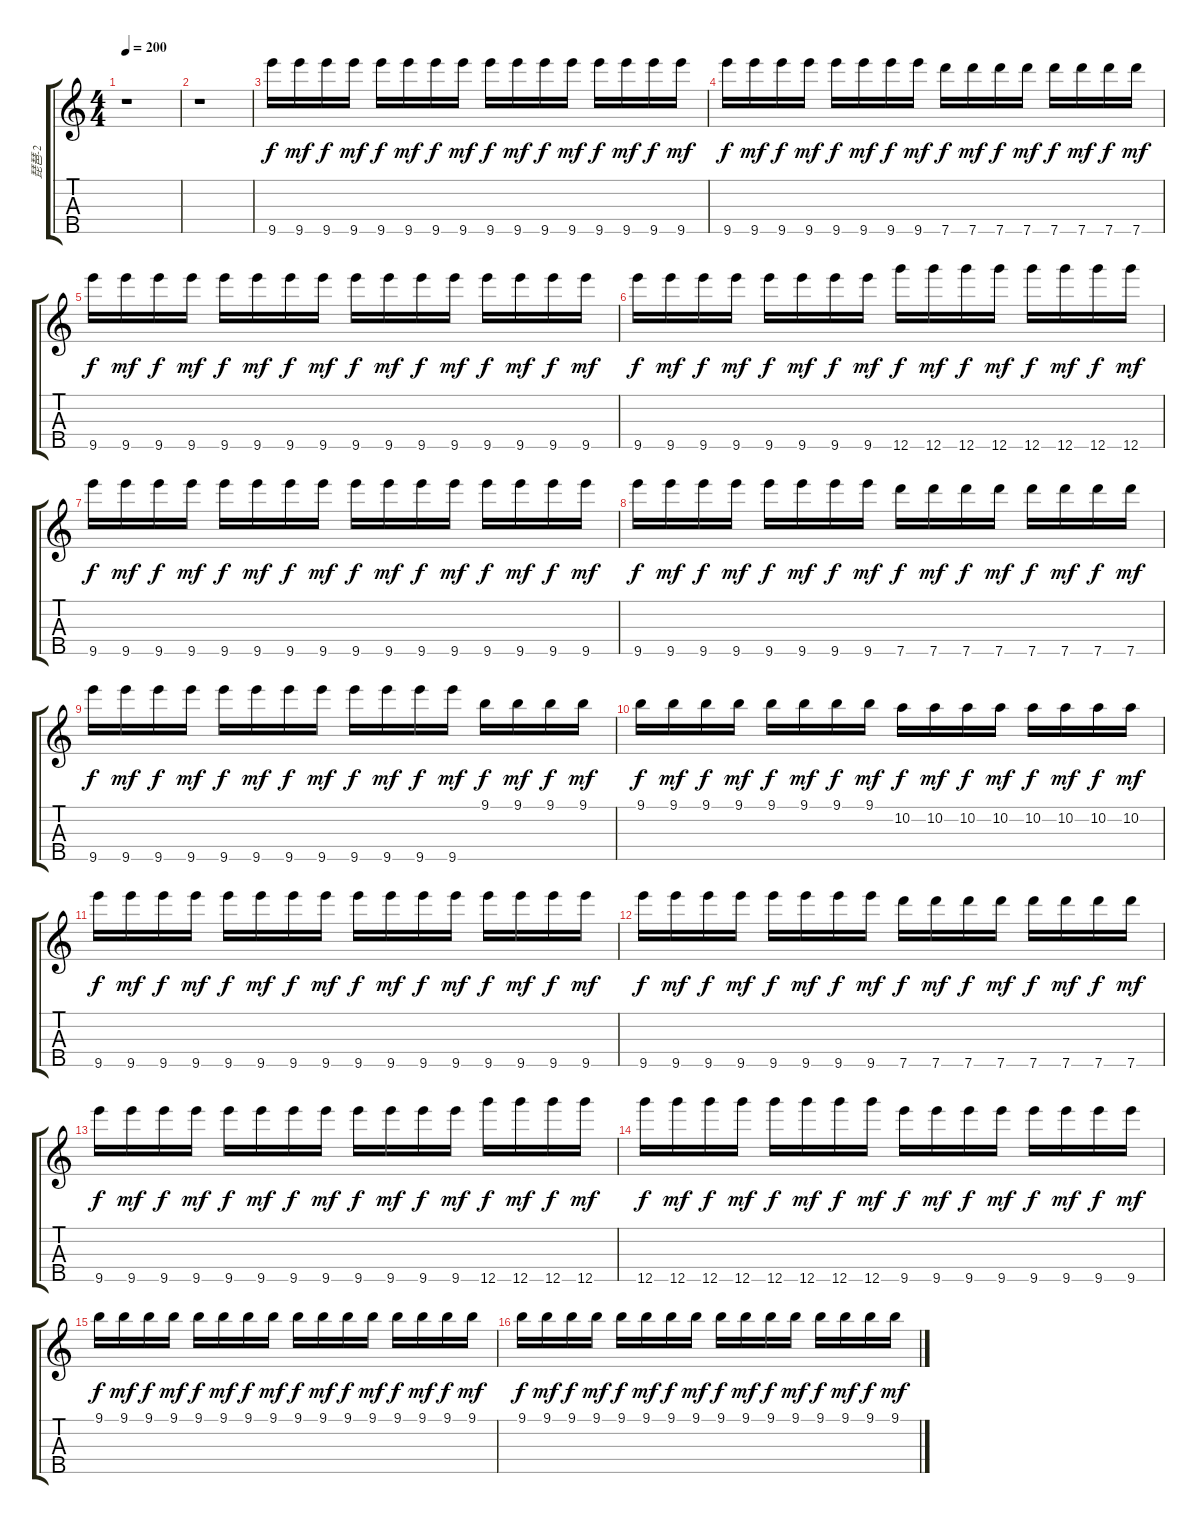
\track ("琵琶-2" "琵琶-2") {instrument electricguitarclean}
\staff {score tabs}
\tuning (D4 B3 G3 D3 G4) {hide}
\ts (4 4)
\tempo 200
\clef g2
\ks c
r.1{dy mf} |
r.1 |
9.5.16{dy f volume 12} 9.5.16{dy mf} 9.5.16{dy f} 9.5.16{dy mf} 9.5.16{dy f} 9.5.16{dy mf} 9.5.16{dy f} 9.5.16{dy mf} 9.5.16{dy f} 9.5.16{dy mf} 9.5.16{dy f} 9.5.16{dy mf} 9.5.16{dy f} 9.5.16{dy mf} 9.5.16{dy f} 9.5.16{dy mf} |
9.5.16{dy f} 9.5.16{dy mf} 9.5.16{dy f} 9.5.16{dy mf} 9.5.16{dy f} 9.5.16{dy mf} 9.5.16{dy f} 9.5.16{dy mf} 7.5.16{dy f} 7.5.16{dy mf} 7.5.16{dy f} 7.5.16{dy mf} 7.5.16{dy f} 7.5.16{dy mf} 7.5.16{dy f} 7.5.16{dy mf} |
9.5.16{dy f} 9.5.16{dy mf} 9.5.16{dy f} 9.5.16{dy mf} 9.5.16{dy f} 9.5.16{dy mf} 9.5.16{dy f} 9.5.16{dy mf} 9.5.16{dy f} 9.5.16{dy mf} 9.5.16{dy f} 9.5.16{dy mf} 9.5.16{dy f} 9.5.16{dy mf} 9.5.16{dy f} 9.5.16{dy mf} |
9.5.16{dy f} 9.5.16{dy mf} 9.5.16{dy f} 9.5.16{dy mf} 9.5.16{dy f} 9.5.16{dy mf} 9.5.16{dy f} 9.5.16{dy mf} 12.5.16{dy f} 12.5.16{dy mf} 12.5.16{dy f} 12.5.16{dy mf} 12.5.16{dy f} 12.5.16{dy mf} 12.5.16{dy f} 12.5.16{dy mf} |
9.5.16{dy f} 9.5.16{dy mf} 9.5.16{dy f} 9.5.16{dy mf} 9.5.16{dy f} 9.5.16{dy mf} 9.5.16{dy f} 9.5.16{dy mf} 9.5.16{dy f} 9.5.16{dy mf} 9.5.16{dy f} 9.5.16{dy mf} 9.5.16{dy f} 9.5.16{dy mf} 9.5.16{dy f} 9.5.16{dy mf} |
9.5.16{dy f} 9.5.16{dy mf} 9.5.16{dy f} 9.5.16{dy mf} 9.5.16{dy f} 9.5.16{dy mf} 9.5.16{dy f} 9.5.16{dy mf} 7.5.16{dy f} 7.5.16{dy mf} 7.5.16{dy f} 7.5.16{dy mf} 7.5.16{dy f} 7.5.16{dy mf} 7.5.16{dy f} 7.5.16{dy mf} |
9.5.16{dy f} 9.5.16{dy mf} 9.5.16{dy f} 9.5.16{dy mf} 9.5.16{dy f} 9.5.16{dy mf} 9.5.16{dy f} 9.5.16{dy mf} 9.5.16{dy f} 9.5.16{dy mf} 9.5.16{dy f} 9.5.16{dy mf} 9.1.16{dy f} 9.1.16{dy mf} 9.1.16{dy f} 9.1.16{dy mf} |
9.1.16{dy f} 9.1.16{dy mf} 9.1.16{dy f} 9.1.16{dy mf} 9.1.16{dy f} 9.1.16{dy mf} 9.1.16{dy f} 9.1.16{dy mf} 10.2.16{dy f} 10.2.16{dy mf} 10.2.16{dy f} 10.2.16{dy mf} 10.2.16{dy f} 10.2.16{dy mf} 10.2.16{dy f} 10.2.16{dy mf} |
9.5.16{dy f volume 12} 9.5.16{dy mf} 9.5.16{dy f} 9.5.16{dy mf} 9.5.16{dy f} 9.5.16{dy mf} 9.5.16{dy f} 9.5.16{dy mf} 9.5.16{dy f} 9.5.16{dy mf} 9.5.16{dy f} 9.5.16{dy mf} 9.5.16{dy f} 9.5.16{dy mf} 9.5.16{dy f} 9.5.16{dy mf} |
9.5.16{dy f} 9.5.16{dy mf} 9.5.16{dy f} 9.5.16{dy mf} 9.5.16{dy f} 9.5.16{dy mf} 9.5.16{dy f} 9.5.16{dy mf} 7.5.16{dy f} 7.5.16{dy mf} 7.5.16{dy f} 7.5.16{dy mf} 7.5.16{dy f} 7.5.16{dy mf} 7.5.16{dy f} 7.5.16{dy mf} |
9.5.16{dy f} 9.5.16{dy mf} 9.5.16{dy f} 9.5.16{dy mf} 9.5.16{dy f} 9.5.16{dy mf} 9.5.16{dy f} 9.5.16{dy mf} 9.5.16{dy f} 9.5.16{dy mf} 9.5.16{dy f} 9.5.16{dy mf} 12.5.16{dy f} 12.5.16{dy mf} 12.5.16{dy f} 12.5.16{dy mf} |
12.5.16{dy f} 12.5.16{dy mf} 12.5.16{dy f} 12.5.16{dy mf} 12.5.16{dy f} 12.5.16{dy mf} 12.5.16{dy f} 12.5.16{dy mf} 9.5.16{dy f} 9.5.16{dy mf} 9.5.16{dy f} 9.5.16{dy mf} 9.5.16{dy f} 9.5.16{dy mf} 9.5.16{dy f} 9.5.16{dy mf} |
9.1.16{dy f} 9.1.16{dy mf} 9.1.16{dy f} 9.1.16{dy mf} 9.1.16{dy f} 9.1.16{dy mf} 9.1.16{dy f} 9.1.16{dy mf} 9.1.16{dy f} 9.1.16{dy mf} 9.1.16{dy f} 9.1.16{dy mf} 9.1.16{dy f} 9.1.16{dy mf} 9.1.16{dy f} 9.1.16{dy mf} |
9.1.16{dy f} 9.1.16{dy mf} 9.1.16{dy f} 9.1.16{dy mf} 9.1.16{dy f} 9.1.16{dy mf} 9.1.16{dy f} 9.1.16{dy mf} 9.1.16{dy f} 9.1.16{dy mf} 9.1.16{dy f} 9.1.16{dy mf} 9.1.16{dy f} 9.1.16{dy mf} 9.1.16{dy f} 9.1.16{dy mf}
